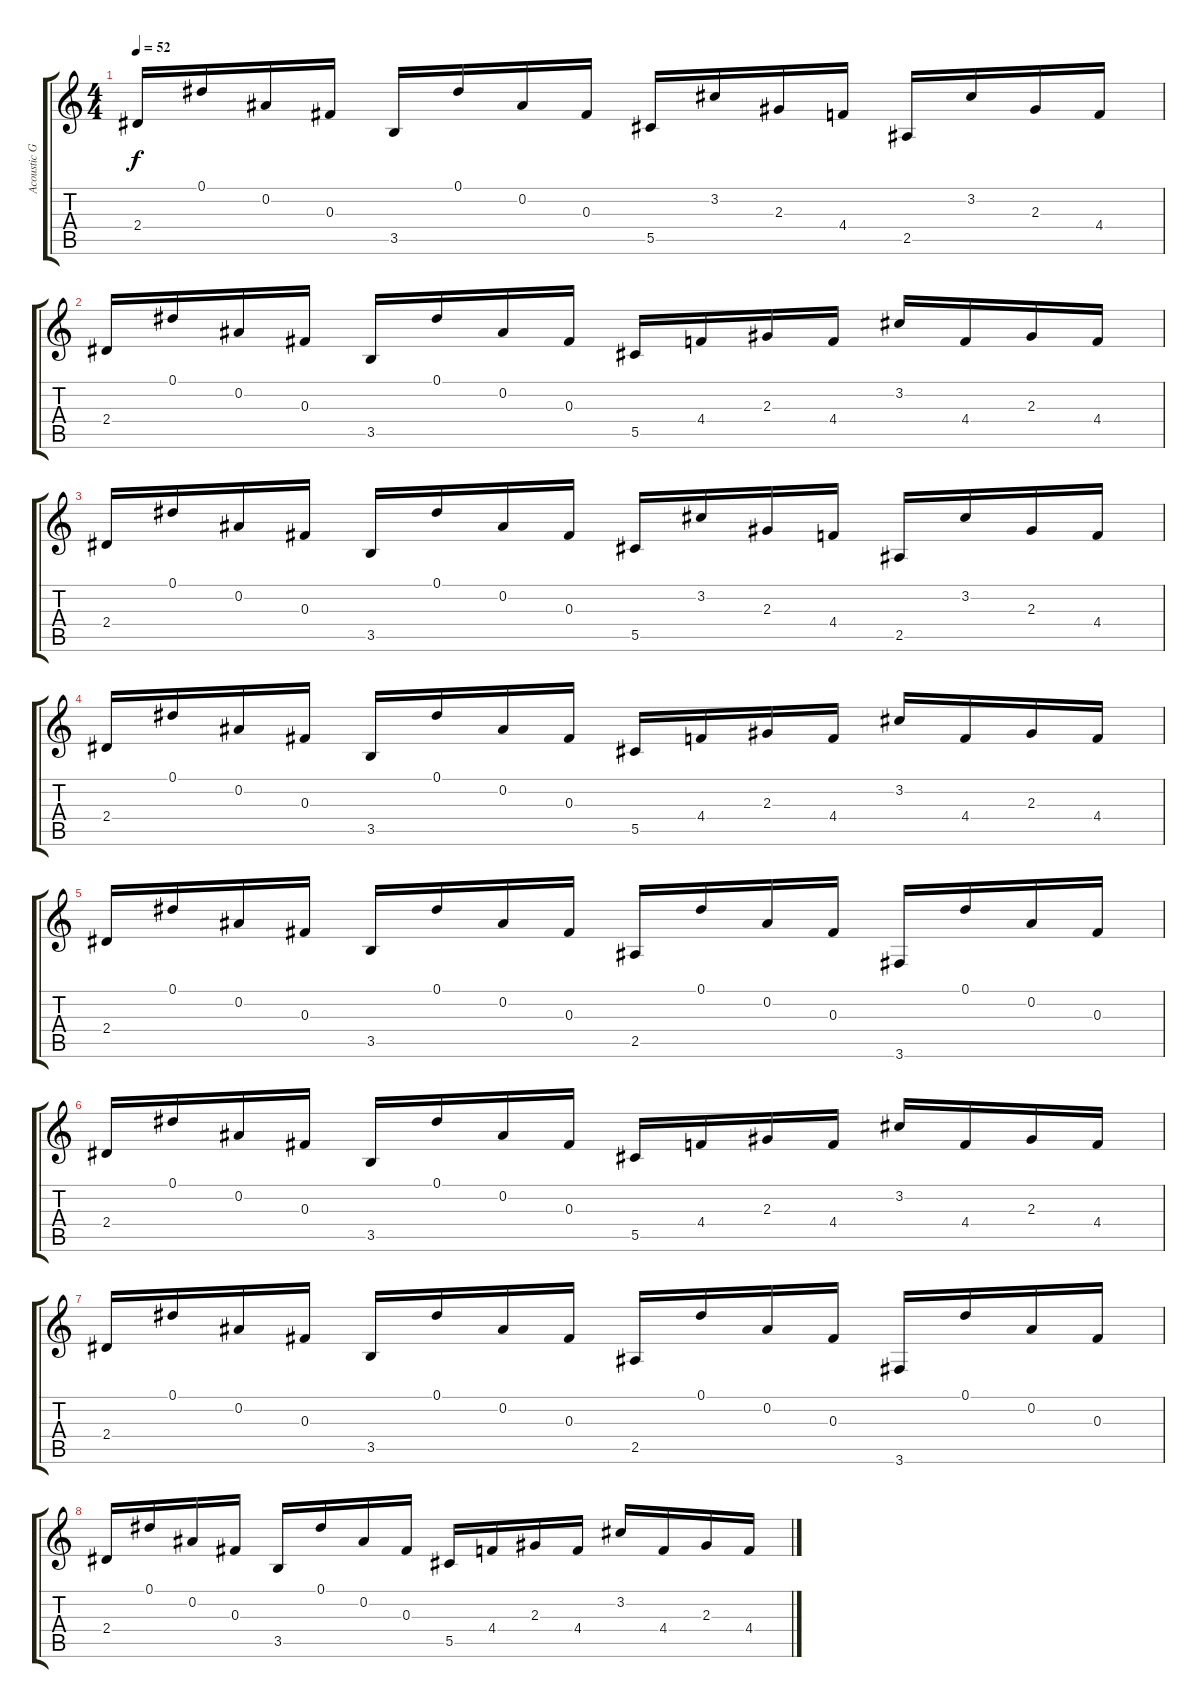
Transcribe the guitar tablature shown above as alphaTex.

\track ("Acoustic Gtr." "Acoustic G") {instrument acousticguitarsteel}
\staff {score tabs}
\tuning (Eb4 Bb3 Gb3 Db3 Ab2 Eb2) {hide}
\ts (4 4)
\tempo 52
\clef g2
\ks c
2.4.16{dy f} 0.1.16 0.2.16 0.3.16 3.5.16 0.1.16 0.2.16 0.3.16 5.5.16 3.2.16 2.3.16 4.4.16 2.5.16 3.2.16 2.3.16 4.4.16 |
2.4.16 0.1.16 0.2.16 0.3.16 3.5.16 0.1.16 0.2.16 0.3.16 5.5.16 4.4.16 2.3.16 4.4.16 3.2.16 4.4.16 2.3.16 4.4.16 |
2.4.16 0.1.16 0.2.16 0.3.16 3.5.16 0.1.16 0.2.16 0.3.16 5.5.16 3.2.16 2.3.16 4.4.16 2.5.16 3.2.16 2.3.16 4.4.16 |
2.4.16 0.1.16 0.2.16 0.3.16 3.5.16 0.1.16 0.2.16 0.3.16 5.5.16 4.4.16 2.3.16 4.4.16 3.2.16 4.4.16 2.3.16 4.4.16 |
2.4.16 0.1.16 0.2.16 0.3.16 3.5.16 0.1.16 0.2.16 0.3.16 2.5.16 0.1.16 0.2.16 0.3.16 3.6.16 0.1.16 0.2.16 0.3.16 |
2.4.16 0.1.16 0.2.16 0.3.16 3.5.16 0.1.16 0.2.16 0.3.16 5.5.16 4.4.16 2.3.16 4.4.16 3.2.16 4.4.16 2.3.16 4.4.16 |
2.4.16 0.1.16 0.2.16 0.3.16 3.5.16 0.1.16 0.2.16 0.3.16 2.5.16 0.1.16 0.2.16 0.3.16 3.6.16 0.1.16 0.2.16 0.3.16 |
2.4.16 0.1.16 0.2.16 0.3.16 3.5.16 0.1.16 0.2.16 0.3.16 5.5.16 4.4.16 2.3.16 4.4.16 3.2.16 4.4.16 2.3.16 4.4.16
